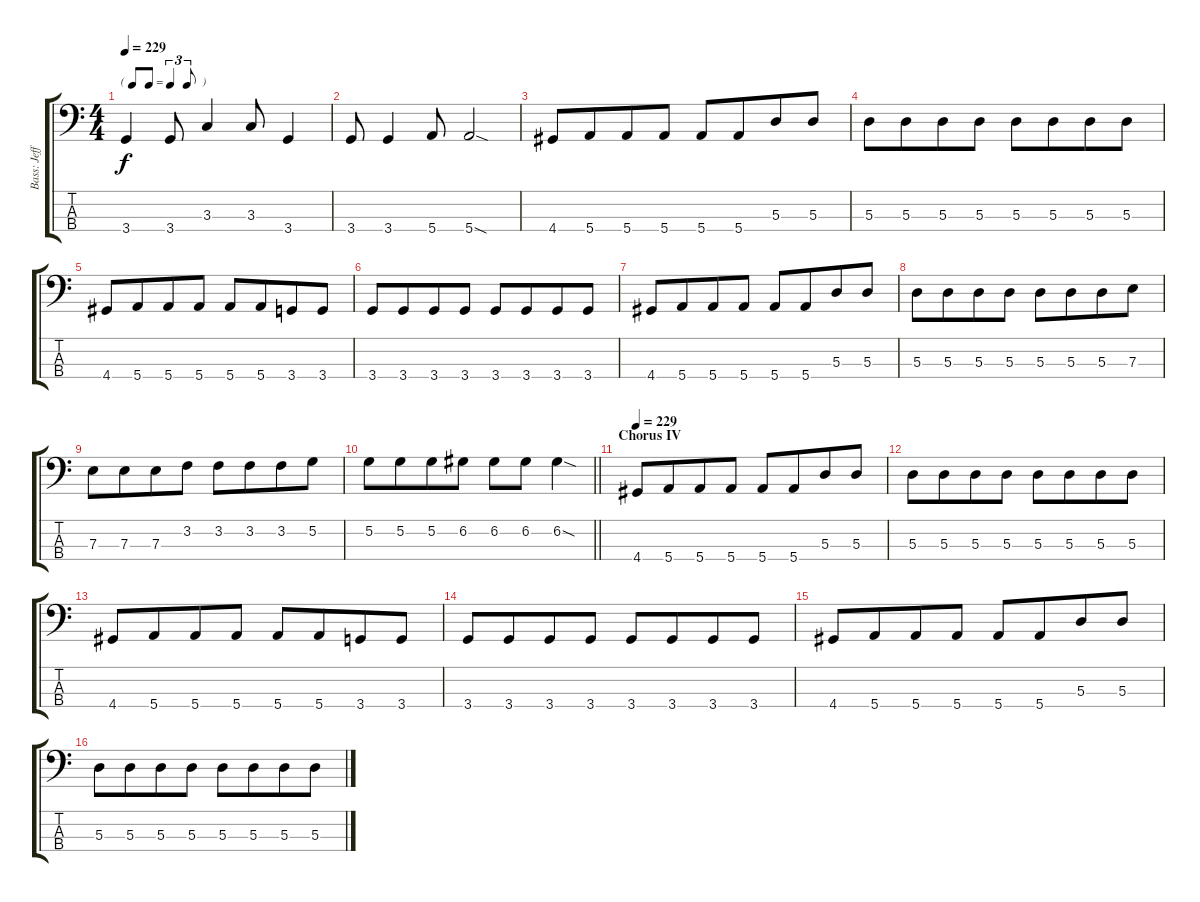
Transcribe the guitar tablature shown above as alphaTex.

\track ("Bass: Jeff" "Bass: Jeff") {instrument electricbassfinger}
\staff {score tabs}
\tuning (G2 D2 A1 E1) {hide}
\ts (4 4)
\tf triplet8th
\tempo 229
\clef f4
\ks c
3.4.4{dy f} 3.4.8 3.3.4 3.3.8 3.4.4 |
3.4.8 3.4.4 5.4.8 5.4{sod}.2 |
4.4.8 5.4.8{beam merge} 5.4.8 5.4.8 5.4.8 5.4.8{beam merge} 5.3.8 5.3.8 |
5.3.8 5.3.8{beam merge} 5.3.8 5.3.8 5.3.8 5.3.8{beam merge} 5.3.8 5.3.8 |
4.4.8 5.4.8{beam merge} 5.4.8 5.4.8 5.4.8 5.4.8{beam merge} 3.4.8 3.4.8 |
3.4.8 3.4.8{beam merge} 3.4.8 3.4.8 3.4.8 3.4.8{beam merge} 3.4.8 3.4.8 |
4.4.8 5.4.8{beam merge} 5.4.8 5.4.8 5.4.8 5.4.8{beam merge} 5.3.8 5.3.8 |
5.3.8 5.3.8{beam merge} 5.3.8 5.3.8 5.3.8 5.3.8{beam merge} 5.3.8 7.3.8 |
7.3.8 7.3.8{beam merge} 7.3.8 3.2.8 3.2.8 3.2.8{beam merge} 3.2.8 5.2.8 |
\barLineRight lightlight
5.2.8 5.2.8{beam merge} 5.2.8 6.2.8 6.2.8 6.2.8{beam merge} 6.2{sod}.4 |
\section ("" "Chorus IV")
\tempo 229
4.4.8 5.4.8{beam merge} 5.4.8 5.4.8 5.4.8 5.4.8{beam merge} 5.3.8 5.3.8 |
5.3.8 5.3.8{beam merge} 5.3.8 5.3.8 5.3.8 5.3.8{beam merge} 5.3.8 5.3.8 |
4.4.8 5.4.8{beam merge} 5.4.8 5.4.8 5.4.8 5.4.8{beam merge} 3.4.8 3.4.8 |
3.4.8 3.4.8{beam merge} 3.4.8 3.4.8 3.4.8 3.4.8{beam merge} 3.4.8 3.4.8 |
4.4.8 5.4.8{beam merge} 5.4.8 5.4.8 5.4.8 5.4.8{beam merge} 5.3.8 5.3.8 |
5.3.8 5.3.8{beam merge} 5.3.8 5.3.8 5.3.8 5.3.8{beam merge} 5.3.8 5.3.8
